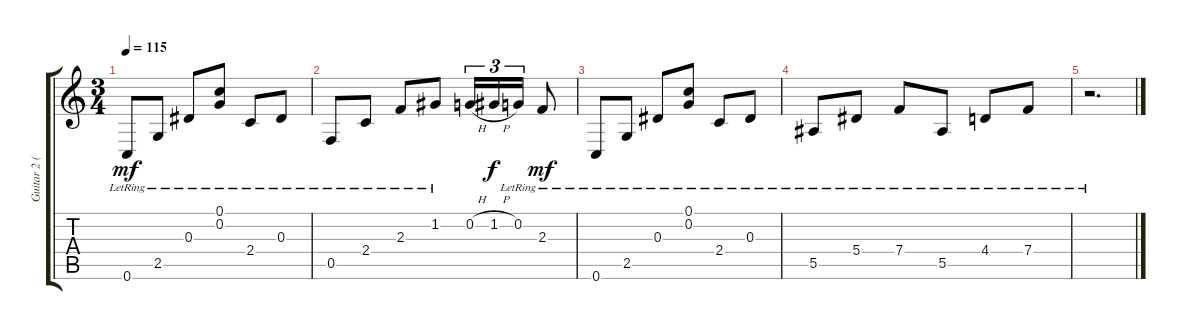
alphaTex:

\track ("Guitar 2 (Clean)" "Guitar 2 (") {instrument acousticguitarsteel}
\staff {score tabs}
\tuning (C4 G3 Eb3 Bb2 F2 C2) {hide}
\ts (3 4)
\tempo 115
\clef g2
\ks c
0.6{lr}.8{dy mf} 2.5{lr}.8 0.3{lr}.8 (0.1{lr} 0.2{lr}).8 2.4{lr}.8 0.3{lr}.8 |
0.5{lr}.8 2.4{lr}.8 2.3{lr}.8 1.2{lr}.8 0.2{h}.16{tu (3 2)} 1.2{h}.16{tu (3 2) dy f} 0.2{lr}.16{tu (3 2)} 2.3{lr}.8{dy mf} |
0.6{lr}.8 2.5{lr}.8 0.3{lr}.8 (0.1{lr} 0.2{lr}).8 2.4{lr}.8 0.3{lr}.8 |
5.5{lr}.8 5.4{lr}.8 7.4{lr}.8 5.5{lr}.8 4.4{lr}.8 7.4{lr}.8 |
r.2{d}
